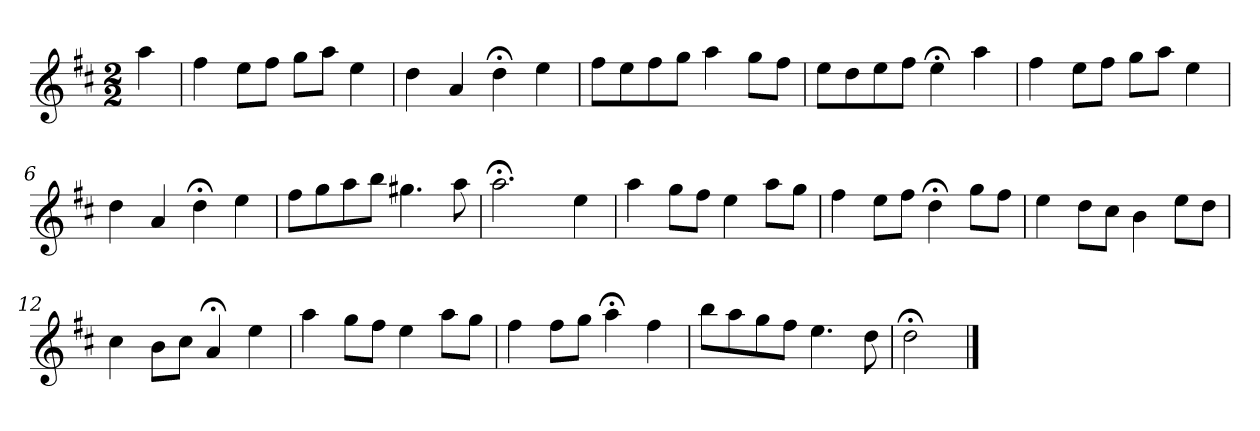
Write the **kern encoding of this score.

**kern
*part1
*staff1
*k[f#c#]
*D:
*M2/2
*MM120
=
4aa
=1
4ff#
8eeL
8ff#J
8ggL
8aaJ
4ee
=2
4dd
4a
4dd;<
4ee
=3
8ff#L
8ee
8ff#
8ggJ
4aa
8ggL
8ff#J
=4
8eeL
8dd
8ee
8ff#J
4ee;<
4aa
=5
4ff#
8eeL
8ff#J
8ggL
8aaJ
4ee
=6
4dd
4a
4dd;<
4ee
=7
8ff#L
8gg
8aa
8bbJ
4.gg#X
8aa
=8
2.aa;<
4ee
=9
4aa
8ggL
8ff#J
4ee
8aaL
8ggJ
=10
4ff#
8eeL
8ff#J
4dd;<
8ggL
8ff#J
=11
4ee
8ddL
8cc#J
4b
8eeL
8ddJ
=12
4cc#
8bL
8cc#J
4a;<
4ee
=13
4aa
8ggL
8ff#J
4ee
8aaL
8ggJ
=14
4ff#
8ff#L
8ggJ
4aa;<
4ff#
=15
8bbL
8aa
8gg
8ff#J
4.ee
8dd
=16
2dd;<
==
*-
